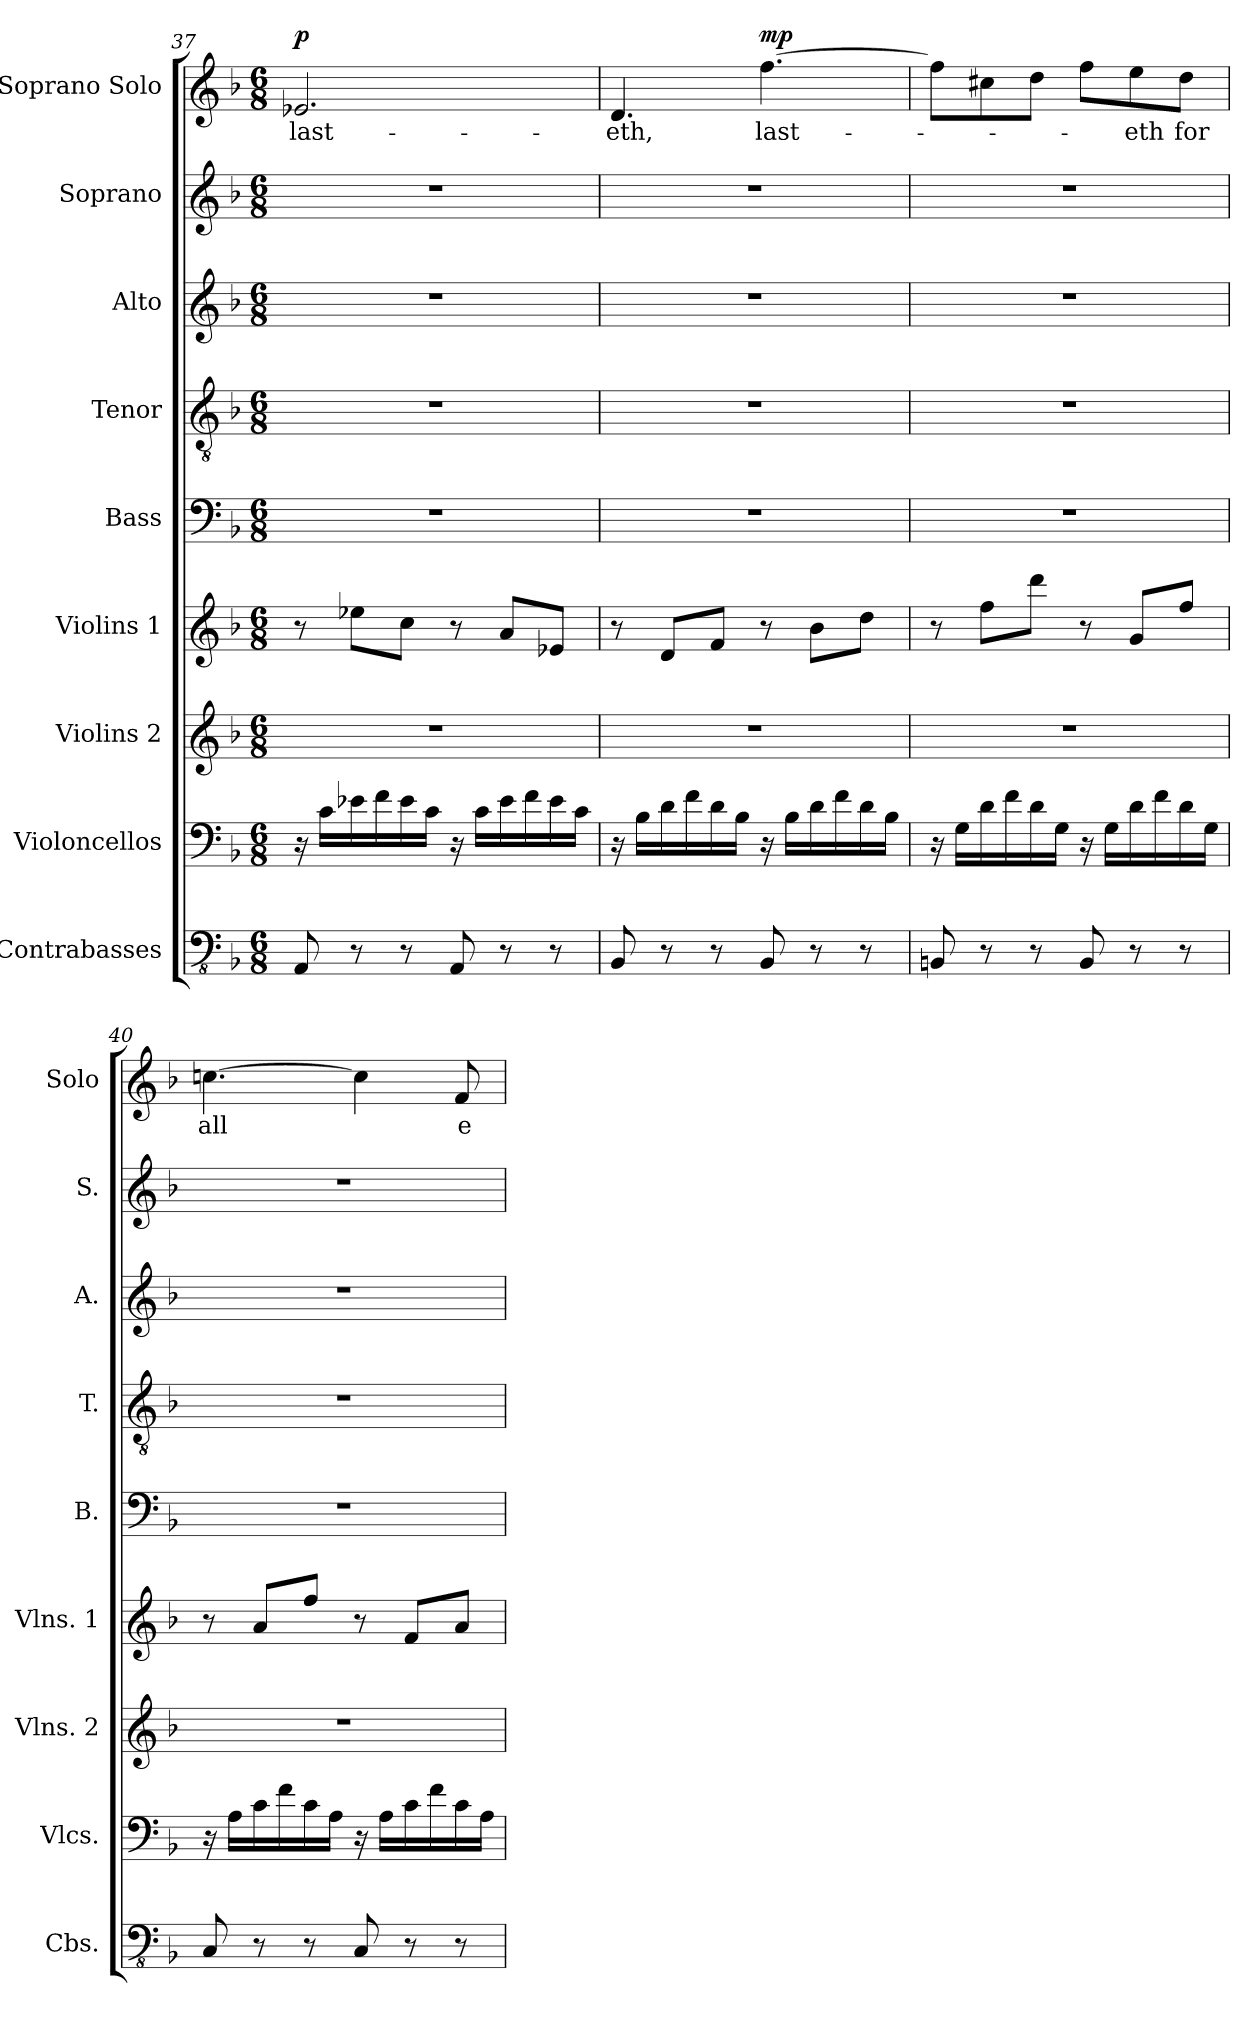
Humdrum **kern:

**kern	**kern	**kern	**kern	**kern	**kern	**kern	**kern	**kern	**text	**dynam
*part9	*part8	*part7	*part6	*part5	*part4	*part3	*part2	*part1	*part1	*part1
*staff9	*staff8	*staff7	*staff6	*staff5	*staff4	*staff3	*staff2	*staff1	*staff1	*staff1
*I"Contrabasses	*I"Violoncellos	*I"Violins 2	*I"Violins 1	*I"Bass	*I"Tenor	*I"Alto	*I"Soprano	*I"Soprano Solo	*	*
*I'Cbs.	*I'Vlcs.	*I'Vlns. 2	*I'Vlns. 1	*I'B.	*I'T.	*I'A.	*I'S.	*I'Solo	*	*
*clefFv4	*clefF4	*clefG2	*clefG2	*clefF4	*clefGv2	*clefG2	*clefG2	*clefG2	*	*
*k[b-]	*k[b-]	*k[b-]	*k[b-]	*k[b-]	*k[b-]	*k[b-]	*k[b-]	*k[b-]	*	*
*F:	*F:	*F:	*F:	*F:	*F:	*F:	*F:	*F:	*	*
*M6/8	*M6/8	*M6/8	*M6/8	*M6/8	*M6/8	*M6/8	*M6/8	*M6/8	*	*
=37	=37	=37	=37	=37	=37	=37	=37	=37	=37	=37
!	!	!	!	!	!	!	!	!	!	!LO:DY:a
8AAA/	16r	2.r	8r	2.r	2.r	2.r	2.r	2.e-X/	last-	p
.	16c\LL	.	.	.	.	.	.	.	.	.
8r	16e-X\	.	8ee-X\L	.	.	.	.	.	.	.
.	16f\	.	.	.	.	.	.	.	.	.
8r	16e-\	.	8cc\J	.	.	.	.	.	.	.
.	16c\JJ	.	.	.	.	.	.	.	.	.
8AAA/	16r	.	8r	.	.	.	.	.	.	.
.	16c\LL	.	.	.	.	.	.	.	.	.
8r	16e-\	.	8a/L	.	.	.	.	.	.	.
.	16f\	.	.	.	.	.	.	.	.	.
8r	16e-\	.	8e-X/J	.	.	.	.	.	.	.
.	16c\JJ	.	.	.	.	.	.	.	.	.
!!LO:PB:g=z
=38	=38	=38	=38	=38	=38	=38	=38	=38	=38	=38
8BBB-/	16r	2.r	8r	2.r	2.r	2.r	2.r	4.d/	-eth,	.
.	16B-\LL	.	.	.	.	.	.	.	.	.
8r	16d\	.	8d/L	.	.	.	.	.	.	.
.	16f\	.	.	.	.	.	.	.	.	.
8r	16d\	.	8f/J	.	.	.	.	.	.	.
.	16B-\JJ	.	.	.	.	.	.	.	.	.
!	!	!	!	!	!	!	!	!	!	!LO:DY:a
8BBB-/	16r	.	8r	.	.	.	.	[4.ff\	last-	mp
.	16B-\LL	.	.	.	.	.	.	.	.	.
8r	16d\	.	8b-\L	.	.	.	.	.	.	.
.	16f\	.	.	.	.	.	.	.	.	.
8r	16d\	.	8dd\J	.	.	.	.	.	.	.
.	16B-\JJ	.	.	.	.	.	.	.	.	.
=39	=39	=39	=39	=39	=39	=39	=39	=39	=39	=39
8BBBn/	16r	2.r	8r	2.r	2.r	2.r	2.r	8ff\L]	.	.
.	16G\LL	.	.	.	.	.	.	.	.	.
8r	16d\	.	8ff\L	.	.	.	.	8cc#X\	.	.
.	16f\	.	.	.	.	.	.	.	.	.
8r	16d\	.	8ddd\J	.	.	.	.	8dd\J	.	.
.	16G\JJ	.	.	.	.	.	.	.	.	.
8BBB/	16r	.	8r	.	.	.	.	8ff\L	.	.
.	16G\LL	.	.	.	.	.	.	.	.	.
8r	16d\	.	8g/L	.	.	.	.	8ee\	-eth	.
.	16f\	.	.	.	.	.	.	.	.	.
8r	16d\	.	8ff/J	.	.	.	.	8dd\J	for	.
.	16G\JJ	.	.	.	.	.	.	.	.	.
=40	=40	=40	=40	=40	=40	=40	=40	=40	=40	=40
8CC/	16r	2.r	8r	2.r	2.r	2.r	2.r	[4.ccn\	all	.
.	16A\LL	.	.	.	.	.	.	.	.	.
8r	16c\	.	8a/L	.	.	.	.	.	.	.
.	16f\	.	.	.	.	.	.	.	.	.
8r	16c\	.	8ff/J	.	.	.	.	.	.	.
.	16A\JJ	.	.	.	.	.	.	.	.	.
8CC/	16r	.	8r	.	.	.	.	4cc\]	.	.
.	16A\LL	.	.	.	.	.	.	.	.	.
8r	16c\	.	8f/L	.	.	.	.	.	.	.
.	16f\	.	.	.	.	.	.	.	.	.
8r	16c\	.	8a/J	.	.	.	.	8f/	e-	.
.	16A\JJ	.	.	.	.	.	.	.	.	.
=	=	=	=	=	=	=	=	=	=	=
*-	*-	*-	*-	*-	*-	*-	*-	*-	*-	*-
